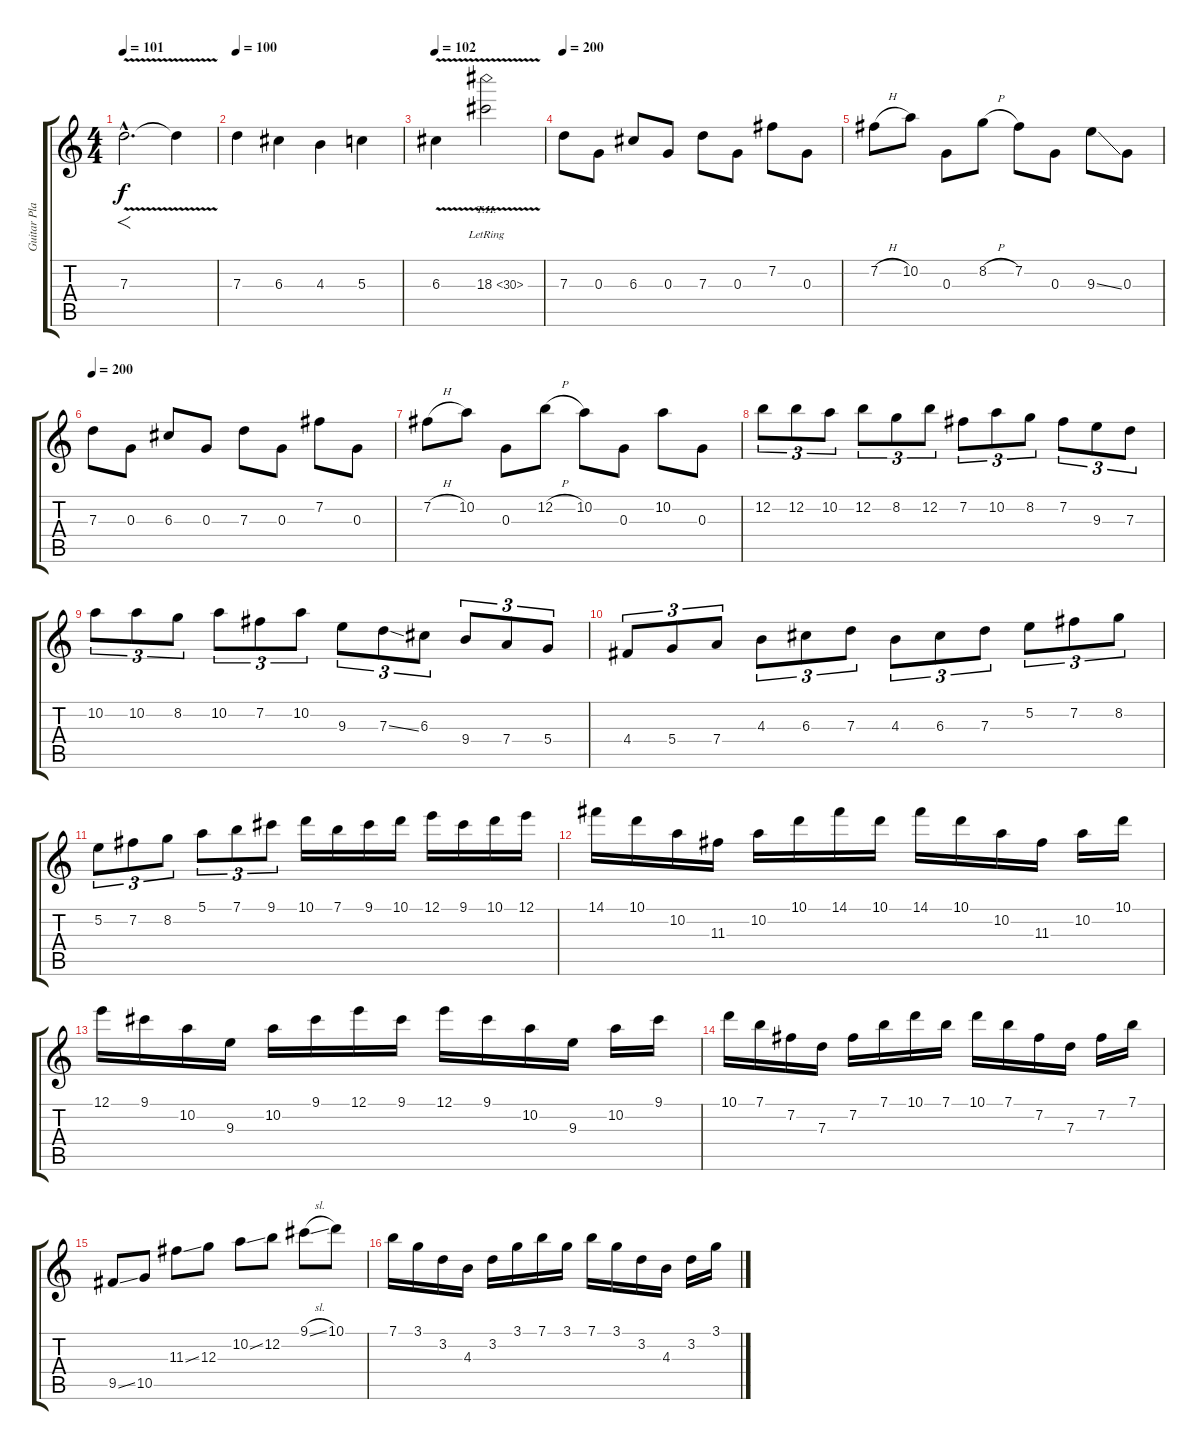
\track ("Guitar Player" "Guitar Pla") {instrument distortionguitar}
\staff {score tabs}
\tuning (E4 B3 G3 D3 A2 E2) {hide}
\ts (4 4)
\tempo 101
\clef g2
\ks c
7.3{v hac}.2{f d dy f} 7.3{t}.4 |
\tempo 100
7.3.4 6.3.4 4.3.4 5.3.4 |
\tempo 102
6.3{v}.4 18.3{th 12 v lr}.2 |
\tempo 200
7.3.8{volume 16} 0.3.8 6.3.8 0.3.8 7.3.8 0.3.8 7.2.8 0.3.8 |
7.2{h}.8 10.2.8 0.3.8 8.2{h}.8 7.2.8 0.3.8 9.3{ss}.8 0.3.8 |
\tempo 200
7.3.8 0.3.8 6.3.8 0.3.8 7.3.8 0.3.8 7.2.8 0.3.8 |
7.2{h}.8 10.2.8 0.3.8 12.2{h}.8 10.2.8 0.3.8 10.2.8 0.3.8 |
12.2.8{tu (3 2)} 12.2.8{tu (3 2)} 10.2.8{tu (3 2)} 12.2.8{tu (3 2)} 8.2.8{tu (3 2)} 12.2.8{tu (3 2)} 7.2.8{tu (3 2)} 10.2.8{tu (3 2)} 8.2.8{tu (3 2)} 7.2.8{tu (3 2)} 9.3.8{tu (3 2)} 7.3.8{tu (3 2)} |
10.2.8{tu (3 2)} 10.2.8{tu (3 2)} 8.2.8{tu (3 2)} 10.2.8{tu (3 2)} 7.2.8{tu (3 2)} 10.2.8{tu (3 2)} 9.3.8{tu (3 2)} 7.3{ss}.8{tu (3 2)} 6.3.8{tu (3 2)} 9.4.8{tu (3 2)} 7.4.8{tu (3 2)} 5.4.8{tu (3 2)} |
4.4.8{tu (3 2)} 5.4.8{tu (3 2)} 7.4.8{tu (3 2)} 4.3.8{tu (3 2)} 6.3.8{tu (3 2)} 7.3.8{tu (3 2)} 4.3.8{tu (3 2)} 6.3.8{tu (3 2)} 7.3.8{tu (3 2)} 5.2.8{tu (3 2)} 7.2.8{tu (3 2)} 8.2.8{tu (3 2)} |
5.2.8{tu (3 2)} 7.2.8{tu (3 2)} 8.2.8{tu (3 2)} 5.1.8{tu (3 2)} 7.1.8{tu (3 2)} 9.1.8{tu (3 2)} 10.1.16 7.1.16 9.1.16 10.1.16 12.1.16 9.1.16 10.1.16 12.1.16 |
14.1.16 10.1.16 10.2.16 11.3.16 10.2.16 10.1.16 14.1.16 10.1.16 14.1.16 10.1.16 10.2.16 11.3.16 10.2.16 10.1.16 |
12.1.16 9.1.16 10.2.16 9.3.16 10.2.16 9.1.16 12.1.16 9.1.16 12.1.16 9.1.16 10.2.16 9.3.16 10.2.16 9.1.16 |
10.1.16 7.1.16 7.2.16 7.3.16 7.2.16 7.1.16 10.1.16 7.1.16 10.1.16 7.1.16 7.2.16 7.3.16 7.2.16 7.1.16 |
9.5{ss}.8 10.5.8 11.3{ss}.8 12.3.8 10.2{ss}.8 12.2.8 9.1{sl}.8 10.1.8 |
7.1.16 3.1.16 3.2.16 4.3.16 3.2.16 3.1.16 7.1.16 3.1.16 7.1.16 3.1.16 3.2.16 4.3.16 3.2.16 3.1.16
